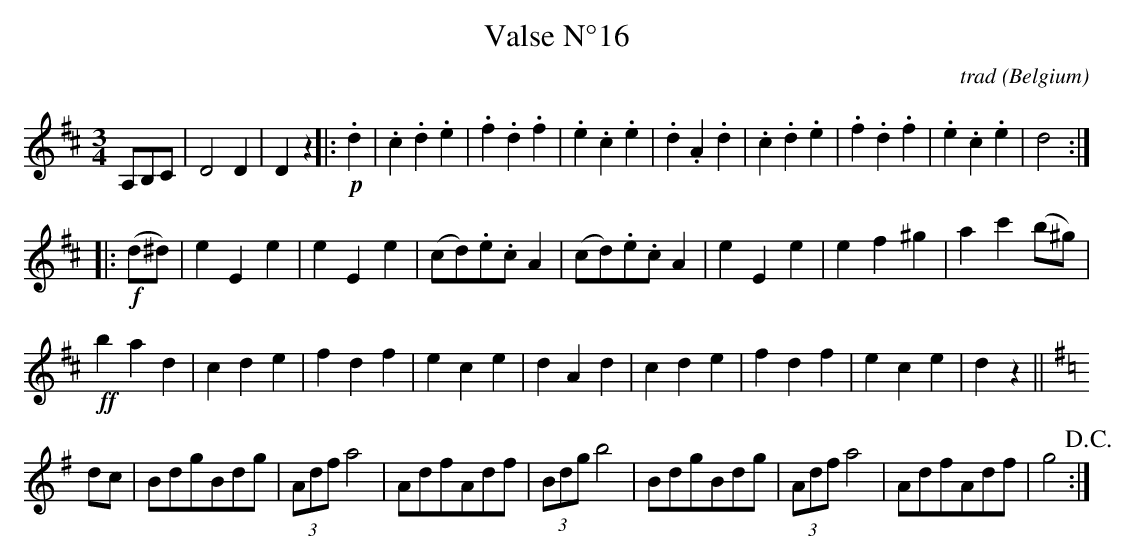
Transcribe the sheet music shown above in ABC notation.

X:1
T:Valse N°16
C:trad
O:Belgium
M:3/4
K:Dmaj
L:1/8
A,B,C|D4D2|D2z2||:!p!.d2|.c2.d2.e2|.f2.d2.f2|.e2.c2.e2|.d2.A2.d2|.c2.d2.e2|.f2.d2.f2|.e2.c2.e2|d4:|
|:!f!(d^d)|e2E2e2|e2E2e2|(cd).e.c A2|(cd).e.c A2|e2E2e2|e2f2^g2|a2c'2(b^g)|
!ff!b2a2d2|c2d2e2|f2d2f2|e2c2e2|d2A2d2|c2d2e2|f2d2f2|e2c2e2|d2z2||
K:Gmaj
dc|BdgBdg|(3Adf a4|AdfAdf|(3Bdg b4|BdgBdg|(3Adf a4|AdfAdf|g4!D.C.!:|]
